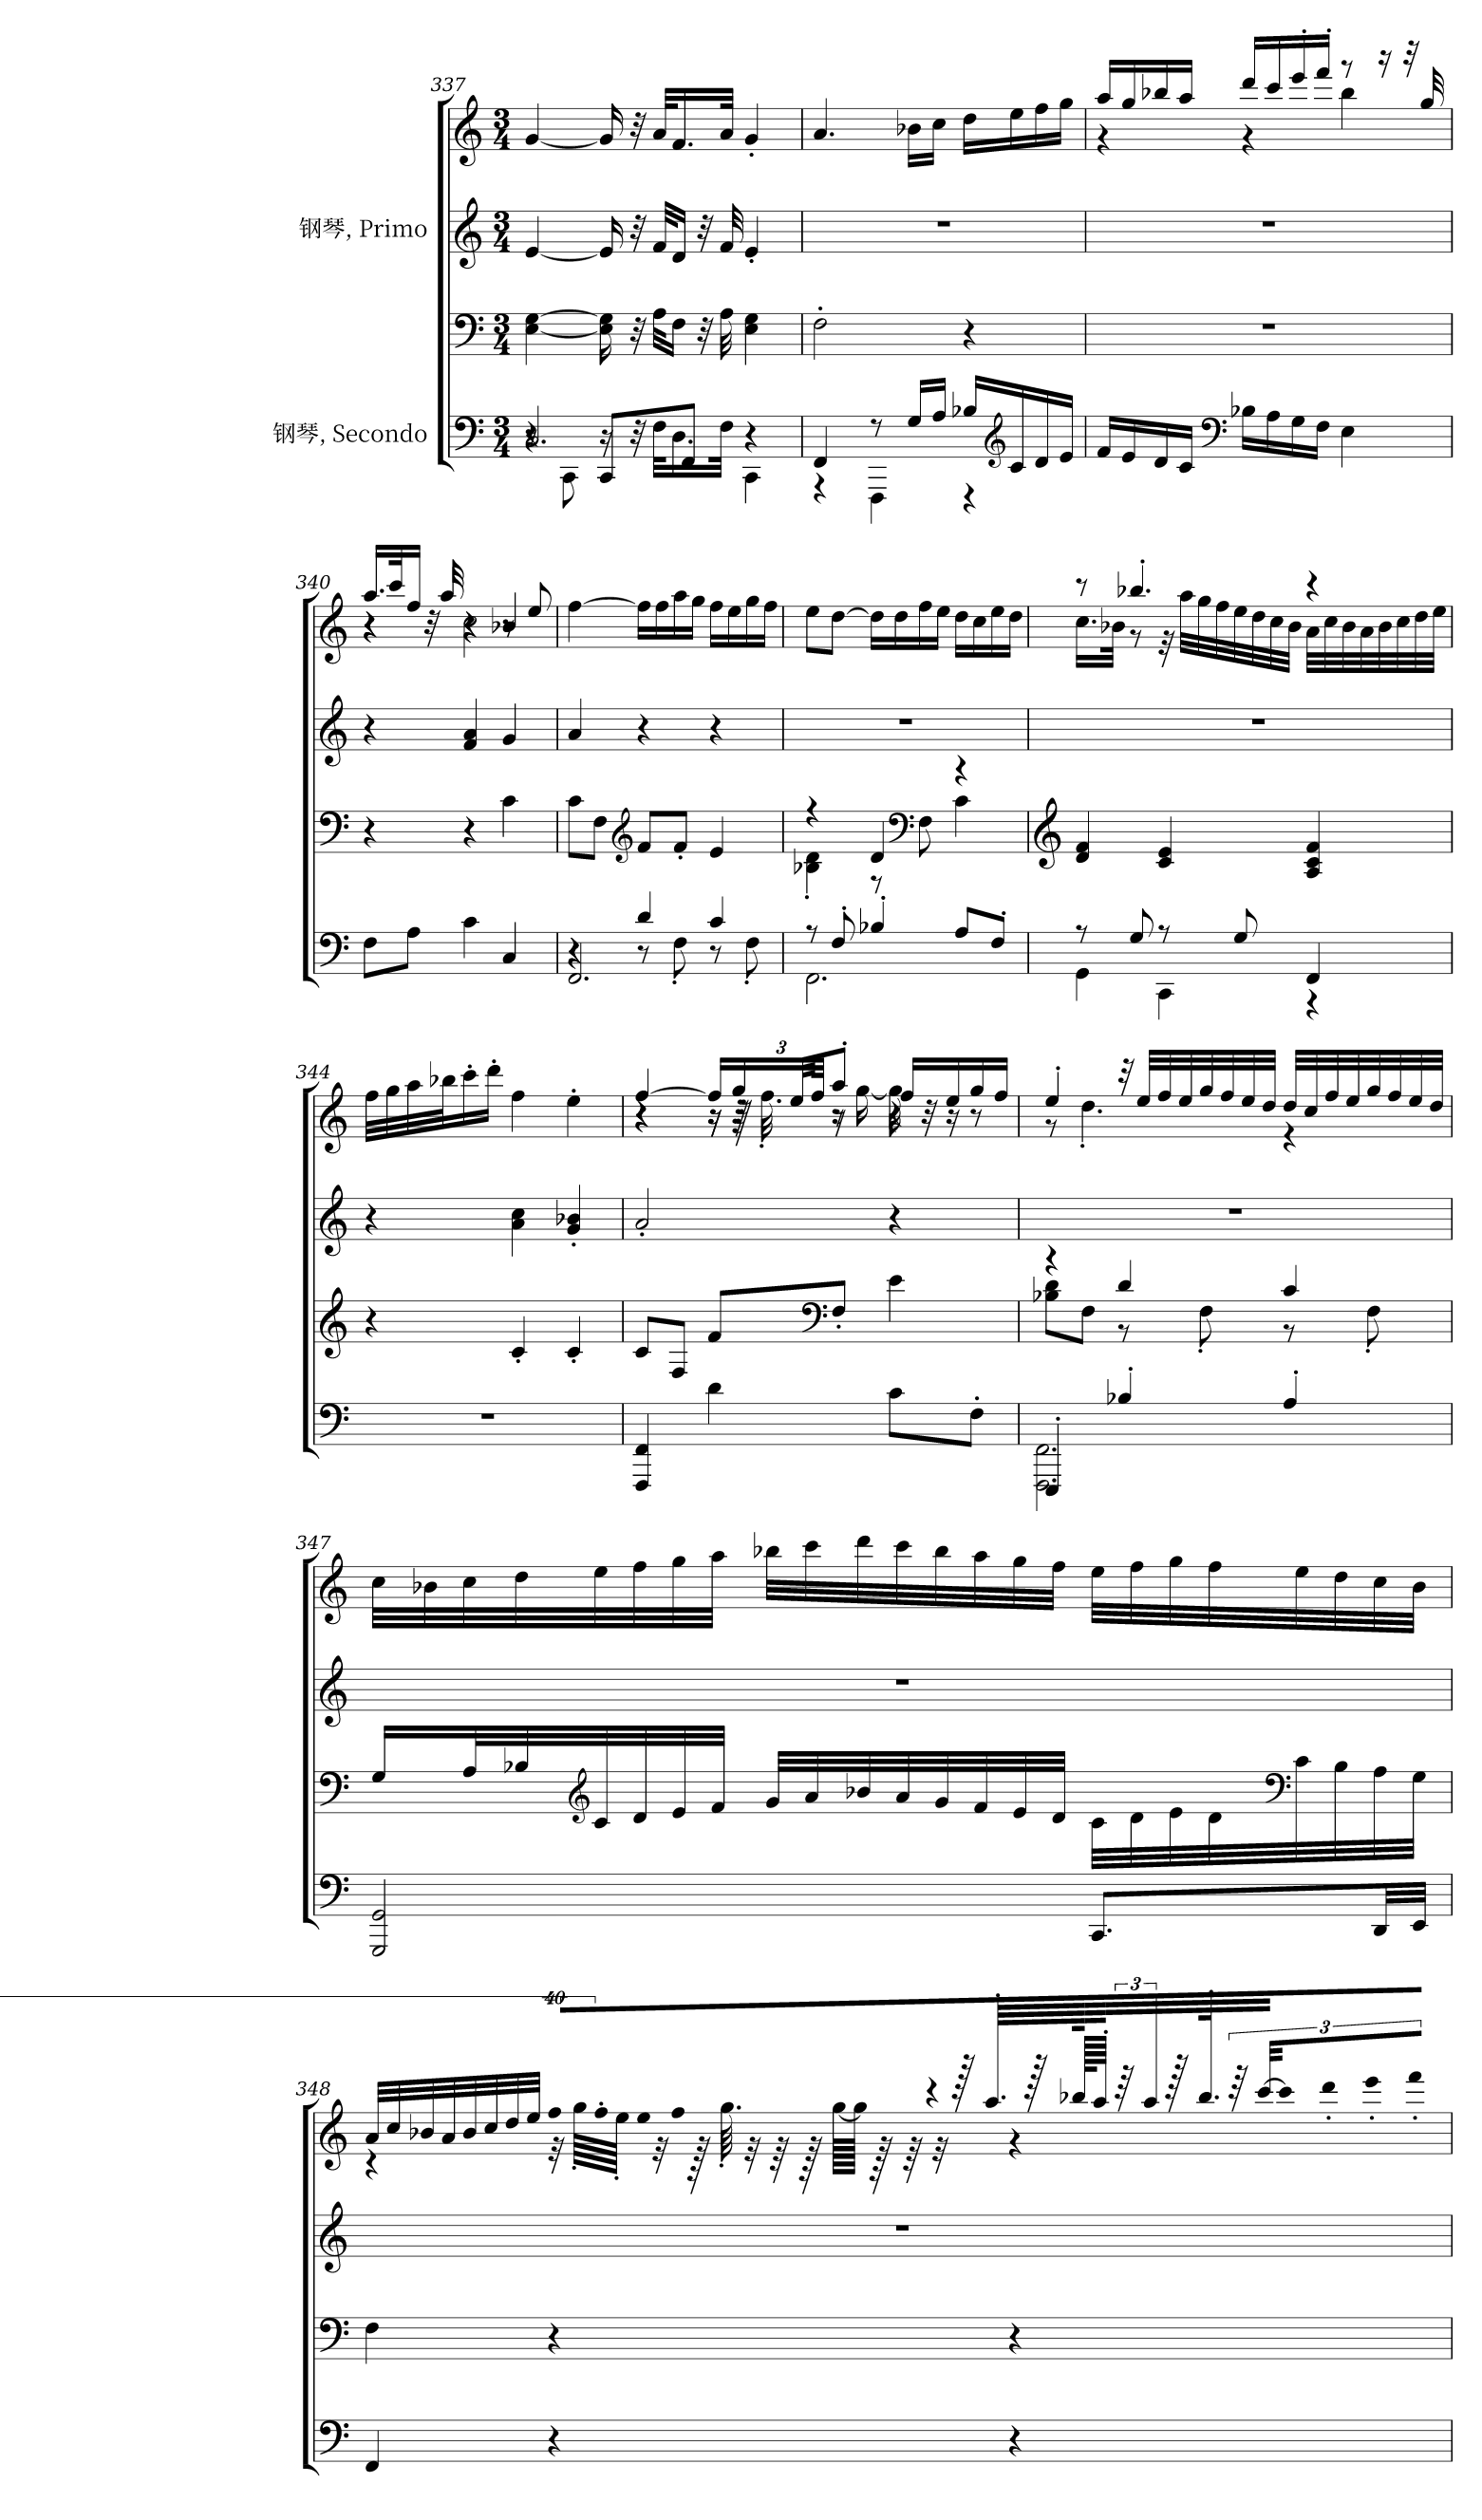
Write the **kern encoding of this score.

**kern	**kern	**kern	**kern
*part2	*part2	*part1	*part1
*staff4	*staff3	*staff2	*staff1
*I"钢琴, Secondo	*	*I"钢琴, Primo	*
*clefF4	*clefF4	*clefG2	*clefG2
*k[]	*k[]	*k[]	*k[]
*M3/4	*M3/4	*M3/4	*M3/4
=337	=337	=337	=337
*^	*	*	*
*	*^	*	*	*
2.C/	8r	4r	[4E\ [4G\	[4e/	[4g/
.	8CC\	.	.	.	.
.	16r	8CC/L	16E\] 16G\]	16e/]	16g/]
.	32r	.	32r	32r	32r
.	32F\KLL	.	32A\KLL	32f/KLL	32a/KLL
.	16.D\	8FF/J	16F\JJ	16d/JJ	16.f/
.	.	.	32r	32r	.
.	32F\JJk	.	32A\	32f/	32a/JJk
.	4CC\	4r	4E\ 4G\	4e'/	4g'/
*	*v	*v	*	*	*
!!LO:LB:g=z
=338	=338	=338	=338	=338
4FF/	4r	2F'\	2.r	4.a/
8r	4FFF\	.	.	.
16G/LL	.	.	.	16b-X\LL
16A/JJ	.	.	.	16cc\JJ
16B-X/LL	4r	4r	.	16dd\LL
*clefG2	*	*	*	*
16c/	.	.	.	16ee\
16d/	.	.	.	16ff\
16e/JJ	.	.	.	16gg\JJ
*v	*v	*	*	*
=339	=339	=339	=339
*	*	*	*^
16f/LL	2.r	2.r	16aa/LL	4r
16e/	.	.	16gg/	.
16d/	.	.	16bb-X/	.
16c/JJ	.	.	16aa/JJ	.
*clefF4	*	*	*	*
16B-X\LL	.	.	16ddd/LL	4r
16A\	.	.	16ccc/	.
16G\	.	.	16eee'/	.
16F\JJ	.	.	16fff'/JJ	.
4E\	.	.	8r	4bb-\
.	.	.	16r	.
.	.	.	32r	.
.	.	.	32gg/	.
=340	=340	=340	=340	=340
*	*	*	*	*^
8F\L	4r	4r	16.aa/LL	4r	4r
.	.	.	32ccc/K	.	.
8A\J	.	.	16ff/JJ	.	.
.	.	.	32r	.	.
.	.	.	32aa/	.	.
4c\	4r	4f/ 4a/	4r	2cc\	4r
4C/	4c\	4g/	8r	.	4b-X/
.	.	.	8ee/	.	.
*	*	*	*v	*v	*v
!!LO:LB:g=z
=341	=341	=341	=341
*^	*	*	*
*	*^	*	*	*
4r	4r	2.FF/	8c\L	4a/	[4ff\
.	.	.	8F\J	.	.
*	*	*	*clefG2	*	*
4d/	8r	.	8f/L	4r	16ff\LL]
.	.	.	.	.	16ff\
.	8F'\	.	8f'/J	.	16aa\
.	.	.	.	.	16gg\JJ
4c/	8r	.	4e/	4r	16ff\LL
.	.	.	.	.	16ee\
.	8F'\	.	.	.	16gg\
.	.	.	.	.	16ff\JJ
*	*v	*v	*	*	*
=342	=342	=342	=342	=342
*	*	*^	*	*
8r	2.FF\	4r	4B-X\' 4d\'	2.r	8ee\L
8F'/	.	.	.	.	[8dd\J
4B-X'/	.	4d/	8r	.	16dd\LL]
.	.	.	.	.	16dd\
*	*	*clefF4	*	*	*
.	.	.	8F\	.	16ff\
.	.	.	.	.	16ee\JJ
8A/L	.	4r	4c\	.	16dd\LL
.	.	.	.	.	16cc\
8F'/J	.	.	.	.	16ee\
.	.	.	.	.	16dd\JJ
*	*	*v	*v	*	*
!!LO:PB:g=z
=343	=343	=343	=343	=343
*	*	*clefG2	*	*
*	*	*	*	*^
8r	4GG\	4d/ 4f/	2.r	8r	16.cc\LL
.	.	.	.	.	32b-X\JJk
8G/	.	.	.	4.bb-X'/	8r
8r	4CC\	4c/ 4e/	.	.	32r
.	.	.	.	.	32aa\LLL
.	.	.	.	.	32gg\
.	.	.	.	.	32ff\
8G/	.	.	.	.	32ee\
.	.	.	.	.	32dd\
.	.	.	.	.	32cc\
.	.	.	.	.	32b-\JJJ
4FF/	4r	4A/ 4c/ 4f/	.	4r	32a\LLL
.	.	.	.	.	32cc\
.	.	.	.	.	32b-\
.	.	.	.	.	32a\
.	.	.	.	.	32b-\
.	.	.	.	.	32cc\
.	.	.	.	.	32dd\
.	.	.	.	.	32ee\JJJ
*v	*v	*	*	*v	*v
=344	=344	=344	=344
2.r	4r	4r	32ff\LLL
.	.	.	32gg\
.	.	.	32aa\
.	.	.	32bb-X\J
.	.	.	16ccc'\
.	.	.	16ddd'\JJ
.	4c'/	4a\ 4cc\	4ff\
.	4c'/	4g/' 4b-X/'	4ee'\
!!LO:LB:g=z
=345	=345	=345	=345
*	*	*	*^
*	*	*	*	*^
4FFF/ 4FF/	8c/L	2a'/	4r	4r	[4ff/
.	8F/J	.	.	.	.
4d\	8f/L	.	16r	16r	16ff/LL]
*	*	*	*	*	*Xbrackettup
.	.	.	32r	64r	24gg/
.	.	.	.	32.ff'\	.
.	.	.	32ee/KKL	.	.
.	.	.	.	.	48ff/JJk
*	*clefF4	*	*	*	*
.	8F'/J	.	8aa'/J	16r	8r
.	.	.	.	[16gg\	.
8c\L	4e\	4r	4r	32gg\]	16ff/LL
.	.	.	.	32r	.
.	.	.	.	16r	16ee/
8F'\J	.	.	.	8r	16gg/
.	.	.	.	.	16ff/JJ
*	*	*	*	*v	*v
=346	=346	=346	=346	=346
*^	*^	*	*	*
4EEE'/	2.FFF\ 2.FF\	4r	8B-X\ 8d\L	2.r	4ee'/	8r
.	.	.	8F\J	.	.	4.dd'\
4B-X'/	.	4d/	8r	.	32r	.
.	.	.	.	.	32ee/LLL	.
.	.	.	.	.	32ff/	.
.	.	.	.	.	32ee/	.
.	.	.	8F'\	.	32gg/	.
.	.	.	.	.	32ff/	.
.	.	.	.	.	32ee/	.
.	.	.	.	.	32dd/JJJ	.
4A'/	.	4c/	8r	.	32dd/LLL	4r
.	.	.	.	.	32cc/	.
.	.	.	.	.	32ff/	.
.	.	.	.	.	32ee/	.
.	.	.	8F'\	.	32gg/	.
.	.	.	.	.	32ff/	.
.	.	.	.	.	32ee/	.
.	.	.	.	.	32dd/JJJ	.
*v	*v	*	*	*	*v	*v
*	*v	*v	*	*
!!LO:LB:g=z
=347	=347	=347	=347
2GGG/ 2GG/	16G/LL	2.r	32cc\LLL
.	.	.	32b-X\
.	32A/L	.	32cc\
.	32B-X/	.	32dd\
*	*clefG2	*	*
.	32c/	.	32ee\
.	32d/	.	32ff\
.	32e/	.	32gg\
.	32f/JJJ	.	32aa\JJJ
.	32g/LLL	.	32bb-X\LLL
.	32a/	.	32ccc\
.	32b-X/	.	32ddd\
.	32a/	.	32ccc\
.	32g/	.	32bb-\
.	32f/	.	32aa\
.	32e/	.	32gg\
.	32d/JJJ	.	32ff\JJJ
8.CC/L	32c\LLL	.	32ee\LLL
.	32d\	.	32ff\
.	32e\	.	32gg\
.	32d\	.	32ff\
*	*clefF4	*	*
.	32c\	.	32ee\
.	32B-\	.	32dd\
32DD/LL	32A\	.	32cc\
32EE/JJJ	32G\JJJ	.	32b-\JJJ
!!LO:PB:g=z
=348	=348	=348	=348
*	*	*	*^
4FF/	4F\	2.r	32a/LLL	4r
.	.	.	32cc/	.
.	.	.	32b-X/	.
.	.	.	32a/	.
.	.	.	32b-/	.
.	.	.	32cc/	.
.	.	.	32dd/	.
.	.	.	32ee/JJJ	.
*	*	*	*brackettup	*
!	!	!	!LO:N:vis=32	!
4r	4r	.	640%23ff/LLL	32r
.	.	.	.	64gg'\LLLL
!	!	!	!LO:N:vis=256%9	!
.	.	.	960%17ff'/L	.
.	.	.	.	64ee'\JJJJ
!	!	!	!LO:N:vis=256%9	!
.	.	.	960%17ee/J	.
.	.	.	.	32r
!	!	!	!LO:N:vis=32	!
.	.	.	640%23ff/JJJ	.
.	.	.	.	128r
.	.	.	.	64.gg'\
!	!	!	!LO:N:vis=64	!
.	.	.	960%17r	.
.	.	.	128r	32r
.	.	.	64.aa'/	.
.	.	.	128r	64r
.	.	.	128bb-X/KLLLL	.
.	.	.	64aa'/JJJJ	128r
.	.	.	.	[128gg\LLLLL
.	.	.	96r	128gg\JJJJJ]
.	.	.	.	128r
.	.	.	48aa/	.
.	.	.	.	64r
.	.	.	128r	32r
.	.	.	64.bb-'/	.
4r	4r	.	96r	4r
.	.	.	[48ccc/LLL	.
.	.	.	32ccc/J]	.
.	.	.	16ddd'/	.
.	.	.	16eee'/	.
.	.	.	16fff'/JJ	.
*	*	*	*v	*v
=	=	=	=
*-	*-	*-	*-
